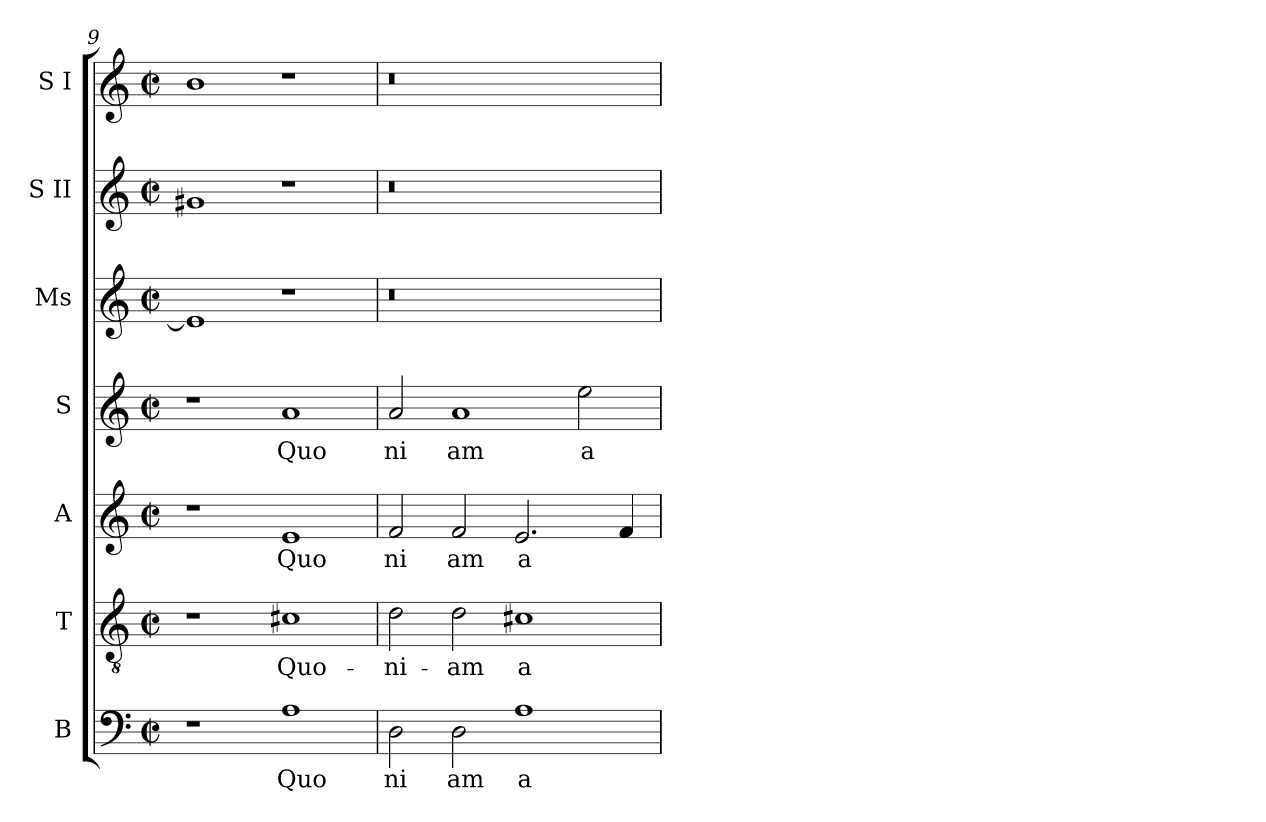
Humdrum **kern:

**kern	**text	**kern	**text	**kern	**text	**kern	**text	**kern	**kern	**kern
*part7	*part7	*part6	*part6	*part5	*part5	*part4	*part4	*part3	*part2	*part1
*staff7	*staff7	*staff6	*staff6	*staff5	*staff5	*staff4	*staff4	*staff3	*staff2	*staff1
*I"B	*	*I"T	*	*I"A	*	*I"S	*	*I"Ms	*I"S II	*I"S I
*clefF4	*	*clefGv2	*	*clefG2	*	*clefG2	*	*clefG2	*clefG2	*clefG2
*M2/2	*	*M2/2	*	*M2/2	*	*M2/2	*	*M2/2	*M2/2	*M2/2
*met(c|)	*	*met(c|)	*	*met(c|)	*	*met(c|)	*	*met(c|)	*met(c|)	*met(c|)
=9	=9	=9	=9	=9	=9	=9	=9	=9	=9	=9
1r	.	1r	.	1r	.	1r	.	1e]	1g#X	1b
!	!LO:LY:b:cj	!	!LO:LY:b:cj	!	!LO:LY:b:cj	!	!LO:LY:b:cj	!	!	!
1A	Quo	1c#X	Quo-	1e	Quo	1a	Quo	1r	1r	1r
=10	=10	=10	=10	=10	=10	=10	=10	=10	=10	=10
!	!LO:LY:b:cj	!	!LO:LY:b:cj	!	!LO:LY:b:cj	!	!LO:LY:b:cj	!	!	!
2D\	ni	2d\	-ni-	2f/	ni	2a/	ni	0r	0r	0r
!	!LO:LY:b:cj	!	!LO:LY:b:cj	!	!LO:LY:b:cj	!	!LO:LY:b:cj	!	!	!
2D\	am	2d\	-am	2f/	am	1a	am	.	.	.
!	!LO:LY:b:cj	!	!LO:LY:b:cj	!	!LO:LY:b:cj	!	!	!	!	!
1A	a	1c#X	a	2.e/	a	.	.	.	.	.
!	!	!	!	!	!	!	!LO:LY:b:cj	!	!	!
.	.	.	.	.	.	2ee\	a	.	.	.
.	.	.	.	4f/	.	.	.	.	.	.
=	=	=	=	=	=	=	=	=	=	=
*-	*-	*-	*-	*-	*-	*-	*-	*-	*-	*-
